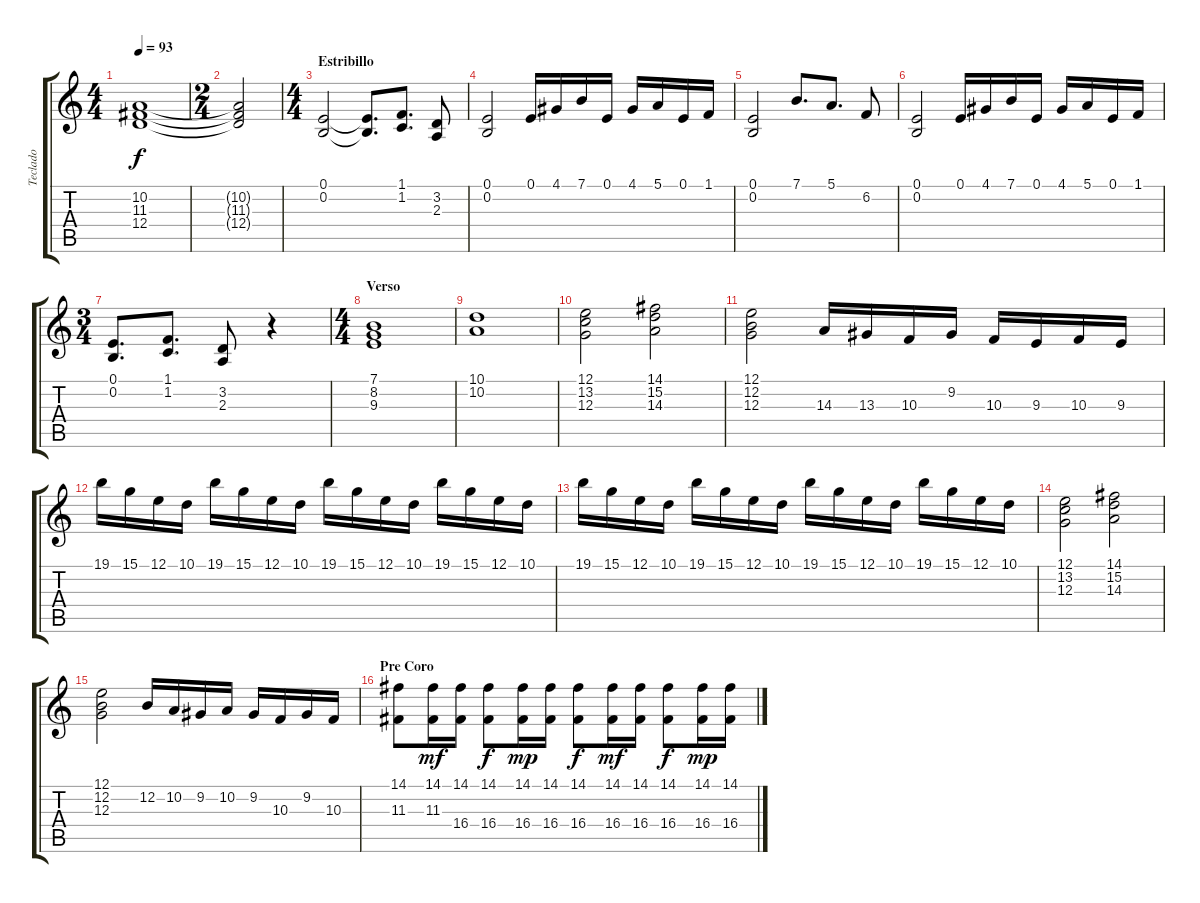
\track ("Teclado" "Teclado") {instrument churchorgan}
\staff {score tabs}
\tuning (E4 B3 G3 D3 A2 E2) {hide}
\ts (4 4)
\tempo 93
\clef g2
\ks c
(10.2{t} 11.3{t} 12.4{t}).1{dy f} |
\ts (2 4)
(10.2{t} 11.3{t} 12.4{t}).2 |
\ts (4 4)
\section ("" "Estribillo")
(0.1 0.2).2 (0.1{t} 0.2{t}).8{d} (1.1 1.2).8{d} (3.2 2.3).8 |
(0.1 0.2).2 0.1.16 4.1.16 7.1.16 0.1.16 4.1.16 5.1.16 0.1.16 1.1.16 |
(0.1 0.2).2 7.1.8{d} 5.1.8{d} 6.2.8 |
(0.1 0.2).2 0.1.16 4.1.16 7.1.16 0.1.16 4.1.16 5.1.16 0.1.16 1.1.16 |
\ts (3 4)
(0.1 0.2).8{d} (1.1 1.2).8{d} (3.2 2.3).8 r.4 |
\ts (4 4)
\section ("" "Verso")
(7.1 8.2 9.3).1{volume 10 instrument churchorgan} |
(10.1 10.2).1 |
(12.1 13.2 12.3).2 (14.1 15.2 14.3).2 |
(12.1 12.2 12.3).2 14.3.16 13.3.16 10.3.16 9.2.16 10.3.16 9.3.16 10.3.16 9.3.16 |
19.1.16{volume 12} 15.1.16 12.1.16 10.1.16 19.1.16 15.1.16 12.1.16 10.1.16 19.1.16 15.1.16 12.1.16 10.1.16 19.1.16 15.1.16 12.1.16 10.1.16 |
19.1.16 15.1.16 12.1.16 10.1.16 19.1.16 15.1.16 12.1.16 10.1.16 19.1.16 15.1.16 12.1.16 10.1.16 19.1.16 15.1.16 12.1.16 10.1.16 |
(12.1 13.2 12.3).2 (14.1 15.2 14.3).2 |
(12.1 12.2 12.3).2 12.2.16 10.2.16 9.2.16 10.2.16 9.2.16 10.3.16 9.2.16 10.3.16 |
\section ("" "Pre Coro")
(14.1 11.3).8{volume 16 instrument stringensemble1} (14.1 11.3).16{dy mf} (14.1 16.4).16 (14.1 16.4).8{dy f} (14.1 16.4).16{dy mp} (14.1 16.4).16 (14.1 16.4).8{dy f} (14.1 16.4).16{dy mf} (14.1 16.4).16 (14.1 16.4).8{dy f} (14.1 16.4).16{dy mp} (14.1 16.4).16
